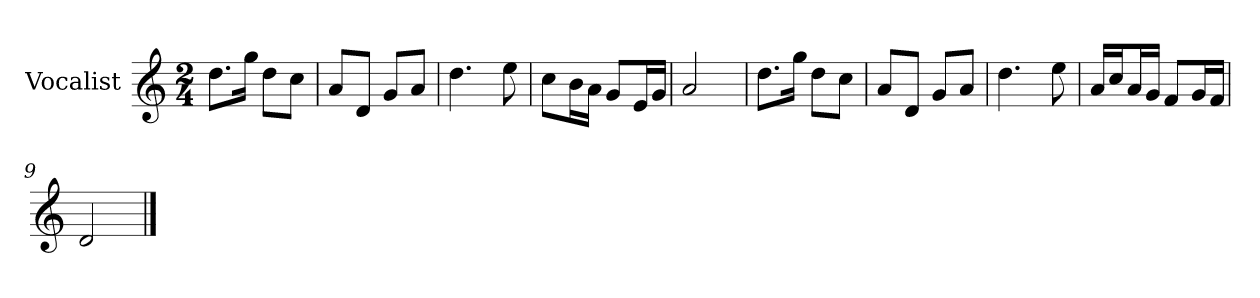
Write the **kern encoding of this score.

**kern
*part1
*staff1
*I"Vocalist
*k[]
*C:
*M2/4
=
8.ddL
16ggJk
8ddL
8ccJ
=1
8aL
8dJ
8gL
8aJ
=2
4.dd
8ee
=3
8ccL
16bL
16aJJ
8gL
16eL
16gJJ
=4
2a
=5
8.ddL
16ggJk
8ddL
8ccJ
=6
8aL
8dJ
8gL
8aJ
=7
4.dd
8ee
=8
16aLL
16ccJ
16aL
16gJJ
8fL
16gL
16fJJ
=9
2d
==
*-
